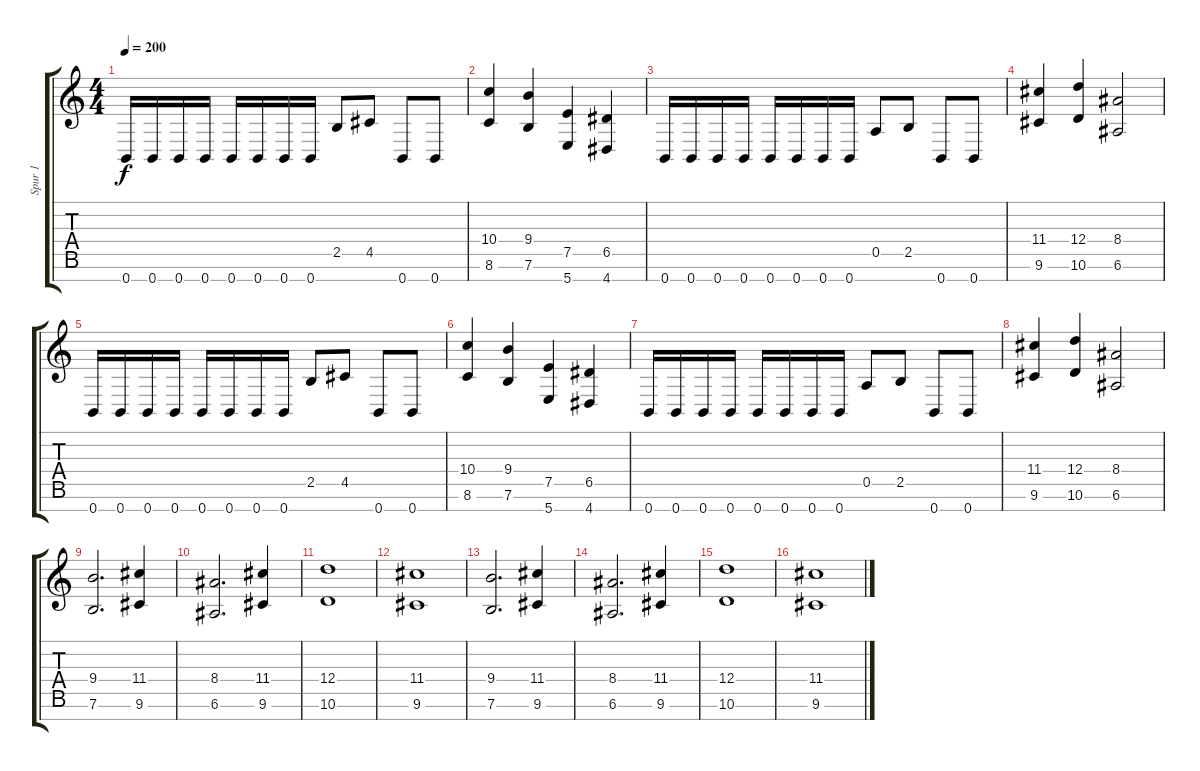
\track ("Spur 1" "Spur 1") {instrument distortionguitar}
\staff {score tabs}
\tuning (E4 B3 G3 D3 A2 E2 B1) {hide}
\ts (4 4)
\tempo 200
\clef g2
\ks c
0.7.16{dy f} 0.7.16 0.7.16 0.7.16 0.7.16 0.7.16 0.7.16 0.7.16 2.5.8 4.5.8 0.7.8 0.7.8 |
(10.4 8.6).4 (9.4 7.6).4 (7.5 5.7).4 (6.5 4.7).4 |
0.7.16 0.7.16 0.7.16 0.7.16 0.7.16 0.7.16 0.7.16 0.7.16 0.5.8 2.5.8 0.7.8 0.7.8 |
(11.4 9.6).4 (12.4 10.6).4 (8.4 6.6).2 |
0.7.16 0.7.16 0.7.16 0.7.16 0.7.16 0.7.16 0.7.16 0.7.16 2.5.8 4.5.8 0.7.8 0.7.8 |
(10.4 8.6).4 (9.4 7.6).4 (7.5 5.7).4 (6.5 4.7).4 |
0.7.16 0.7.16 0.7.16 0.7.16 0.7.16 0.7.16 0.7.16 0.7.16 0.5.8 2.5.8 0.7.8 0.7.8 |
(11.4 9.6).4 (12.4 10.6).4 (8.4 6.6).2 |
(9.4 7.6).2{d} (11.4 9.6).4 |
(8.4 6.6).2{d} (11.4 9.6).4 |
(12.4 10.6).1 |
(11.4 9.6).1 |
(9.4 7.6).2{d} (11.4 9.6).4 |
(8.4 6.6).2{d} (11.4 9.6).4 |
(12.4 10.6).1 |
(11.4 9.6).1
